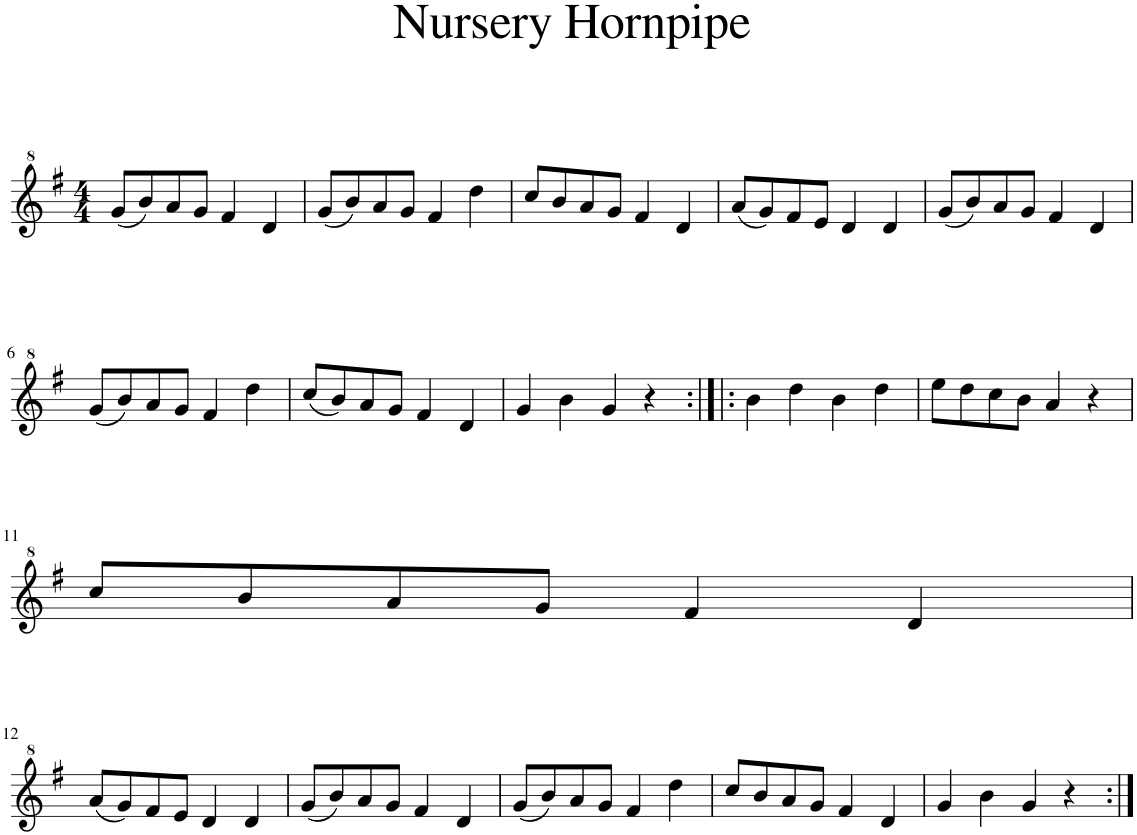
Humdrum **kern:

**kern
*part1
*staff1
*I"Soprano Recorder
*I'Rec
*clefG^2
*k[f#]
*M4/4
=1
(8gg/L
8bb/)
8aa/
8gg/J
4ff#/
4dd/
=2
(8gg/L
8bb/)
8aa/
8gg/J
4ff#/
4ddd\
=3
8ccc/L
8bb/
8aa/
8gg/J
4ff#/
4dd/
=4
(8aa/L
8gg/)
8ff#/
8ee/J
4dd/
4dd/
=5
(8gg/L
8bb/)
8aa/
8gg/J
4ff#/
4dd/
!!LO:LB:g=z
=6
(8gg/L
8bb/)
8aa/
8gg/J
4ff#/
4ddd\
=7
(8ccc/L
8bb/)
8aa/
8gg/J
4ff#/
4dd/
=8
4gg/
4bb\
4gg/
4r
=9:|!|:
4bb\
4ddd\
4bb\
4ddd\
=10
8eee\L
8ddd\
8ccc\
8bb\J
4aa/
4r
!!LO:LB:g=z
=11
8ccc/L
8bb/
8aa/
8gg/J
4ff#/
4dd/
!!LO:LB:g=z
=12
(8aa/L
8gg/)
8ff#/
8ee/J
4dd/
4dd/
=13
(8gg/L
8bb/)
8aa/
8gg/J
4ff#/
4dd/
=14
(8gg/L
8bb/)
8aa/
8gg/J
4ff#/
4ddd\
=15
8ccc/L
8bb/
8aa/
8gg/J
4ff#/
4dd/
=16
4gg/
4bb\
4gg/
4r
=:|!
*-
